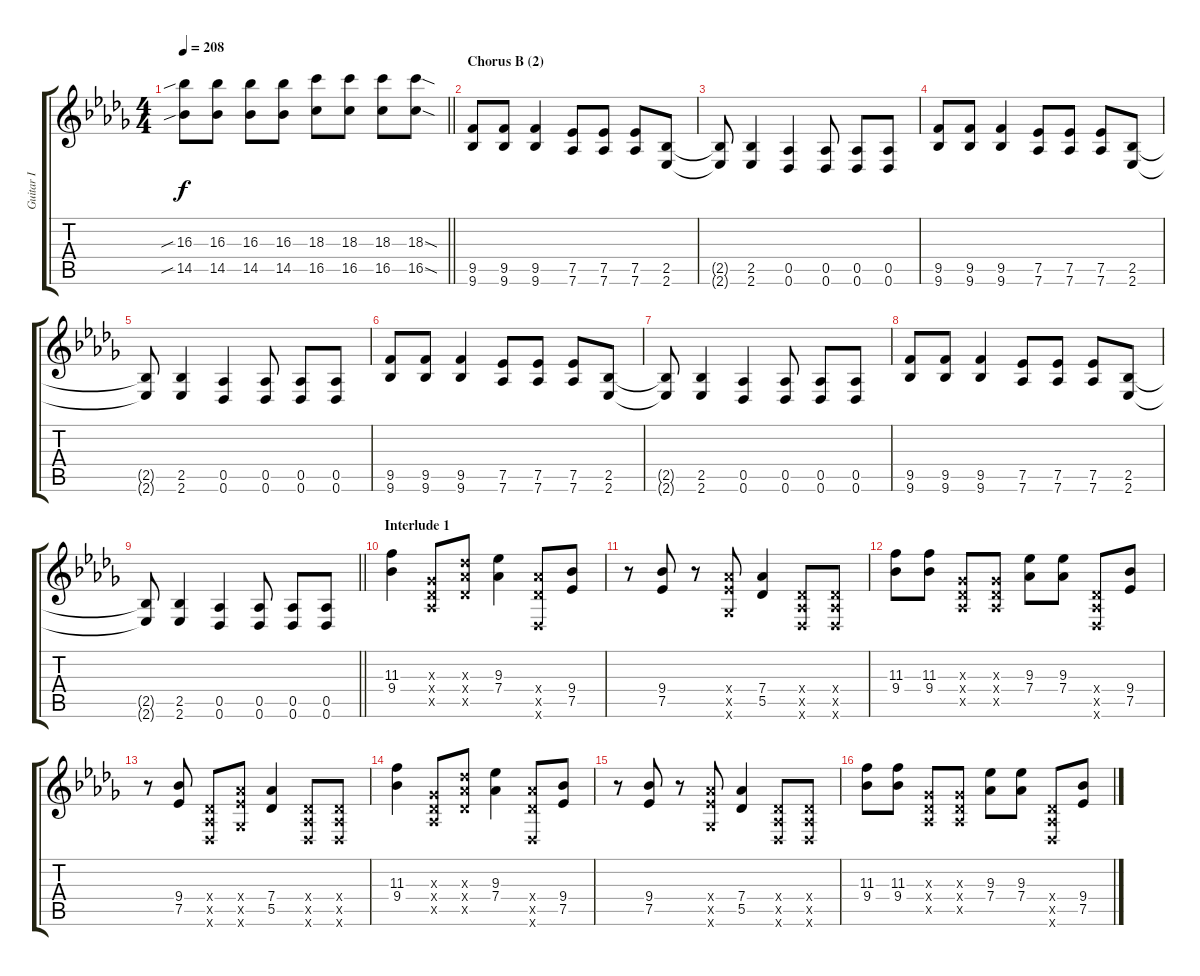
\track ("Guitar I" "Guitar I") {instrument distortionguitar}
\staff {score tabs}
\tuning (Eb4 Bb3 Gb3 Db3 Ab2 Db2) {hide}
\ts (4 4)
\tempo 208
\clef g2
\barLineRight lightlight
\ks db
(16.3{sib} 14.5{sib}).8{dy f} (16.3 14.5).8 (16.3 14.5).8 (16.3 14.5).8 (18.3 16.5).8 (18.3 16.5).8 (18.3 16.5).8 (18.3{sod} 16.5{sod}).8 |
\section ("" "Chorus B (2)")
(9.5 9.6).8 (9.5 9.6).8 (9.5 9.6).4 (7.5 7.6).8 (7.5 7.6).8 (7.5 7.6).8 (2.5 2.6).8 |
(2.5{t} 2.6{t}).8 (2.5 2.6).4 (0.5 0.6).4 (0.5 0.6).8 (0.5 0.6).8 (0.5 0.6).8 |
(9.5 9.6).8 (9.5 9.6).8 (9.5 9.6).4 (7.5 7.6).8 (7.5 7.6).8 (7.5 7.6).8 (2.5 2.6).8 |
(2.5{t} 2.6{t}).8 (2.5 2.6).4 (0.5 0.6).4 (0.5 0.6).8 (0.5 0.6).8 (0.5 0.6).8 |
(9.5 9.6).8 (9.5 9.6).8 (9.5 9.6).4 (7.5 7.6).8 (7.5 7.6).8 (7.5 7.6).8 (2.5 2.6).8 |
(2.5{t} 2.6{t}).8 (2.5 2.6).4 (0.5 0.6).4 (0.5 0.6).8 (0.5 0.6).8 (0.5 0.6).8 |
(9.5 9.6).8 (9.5 9.6).8 (9.5 9.6).4 (7.5 7.6).8 (7.5 7.6).8 (7.5 7.6).8 (2.5 2.6).8 |
\barLineRight lightlight
(2.5{t} 2.6{t}).8 (2.5 2.6).4 (0.5 0.6).4 (0.5 0.6).8 (0.5 0.6).8 (0.5 0.6).8 |
\section ("" "Interlude 1")
(11.3 9.4).4{balance 8 instrument overdrivenguitar} (0.3{x} 0.4{x} 0.5{x}).8 (7.3{x} 7.4{x} 5.5{x}).8 (9.3 7.4).4 (7.4{x} 5.5{x} 0.6{x}).8 (9.4 7.5).8 |
r.8 (9.4 7.5).8 r.8 (7.4{x} 7.5{x} 5.6{x}).8 (7.4 5.5).4 (0.4{x} 0.5{x} 0.6{x}).8 (0.4{x} 0.5{x} 0.6{x}).8 |
(11.3 9.4).8 (11.3 9.4).8 (0.3{x} 0.4{x} 0.5{x}).8 (0.3{x} 0.4{x} 0.5{x}).8 (9.3 7.4).8 (9.3 7.4).8 (0.4{x} 0.5{x} 0.6{x}).8 (9.4 7.5).8 |
r.8 (9.4 7.5).8 (0.4{x} 0.5{x} 0.6{x}).8 (7.4{x} 7.5{x} 5.6{x}).8 (7.4 5.5).4 (0.4{x} 0.5{x} 0.6{x}).8 (0.4{x} 0.5{x} 0.6{x}).8 |
(11.3 9.4).4 (0.3{x} 0.4{x} 0.5{x}).8 (7.3{x} 7.4{x} 5.5{x}).8 (9.3 7.4).4 (7.4{x} 5.5{x} 0.6{x}).8 (9.4 7.5).8 |
r.8 (9.4 7.5).8 r.8 (7.4{x} 7.5{x} 5.6{x}).8 (7.4 5.5).4 (0.4{x} 0.5{x} 0.6{x}).8 (0.4{x} 0.5{x} 0.6{x}).8 |
(11.3 9.4).8 (11.3 9.4).8 (0.3{x} 0.4{x} 0.5{x}).8 (0.3{x} 0.4{x} 0.5{x}).8 (9.3 7.4).8 (9.3 7.4).8 (0.4{x} 0.5{x} 0.6{x}).8 (9.4 7.5).8
